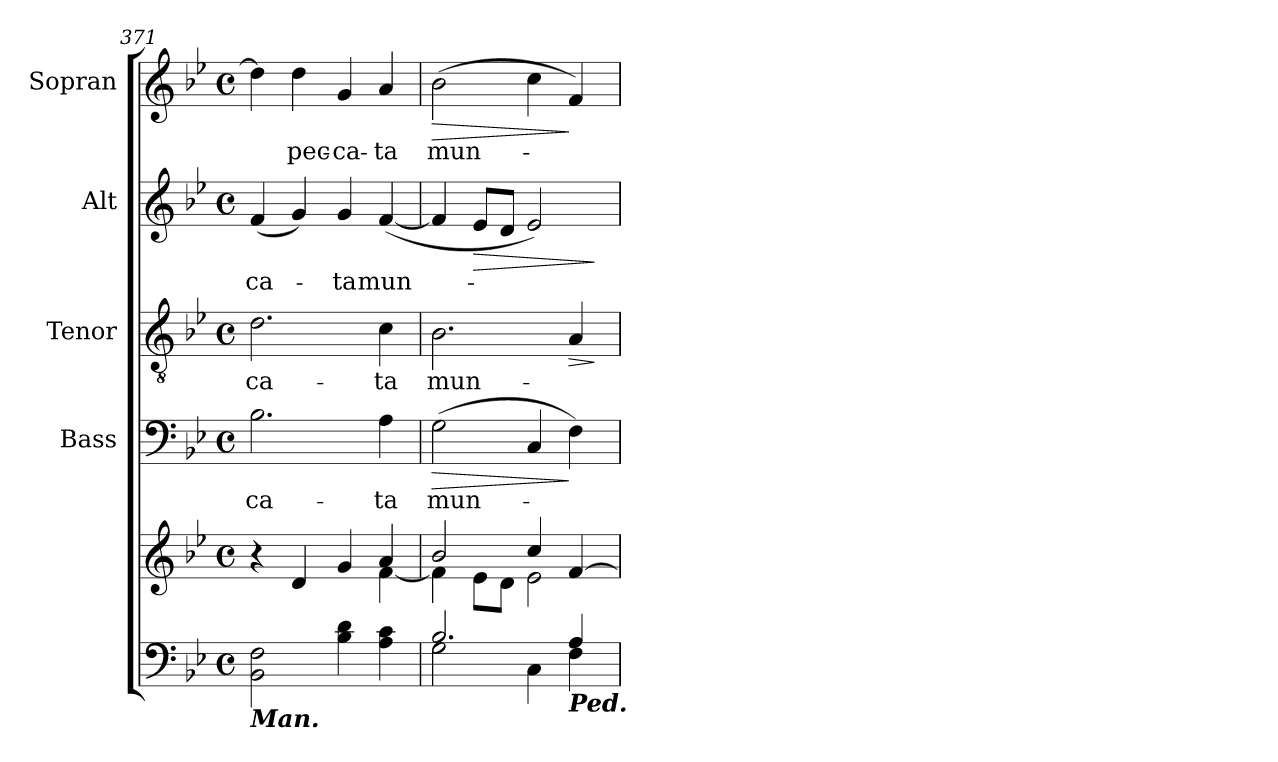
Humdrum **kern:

**kern	**kern	**kern	**text	**dynam	**kern	**text	**dynam	**kern	**text	**dynam	**kern	**text	**dynam
*part5	*part5	*part4	*part4	*part4	*part3	*part3	*part3	*part2	*part2	*part2	*part1	*part1	*part1
*staff6	*staff5	*staff4	*staff4	*staff4	*staff3	*staff3	*staff3	*staff2	*staff2	*staff2	*staff1	*staff1	*staff1
*	*	*I"Bass	*	*	*I"Tenor	*	*	*I"Alt	*	*	*I"Sopran	*	*
*	*	*I'B.	*	*	*I'T.	*	*	*I'A.	*	*	*I'S.	*	*
*clefF4	*clefG2	*clefF4	*	*	*clefGv2	*	*	*clefG2	*	*	*clefG2	*	*
*k[b-e-]	*k[b-e-]	*k[b-e-]	*	*	*k[b-e-]	*	*	*k[b-e-]	*	*	*k[b-e-]	*	*
*B-:	*B-:	*B-:	*	*	*B-:	*	*	*B-:	*	*	*B-:	*	*
*M4/4	*M4/4	*M4/4	*	*	*M4/4	*	*	*M4/4	*	*	*M4/4	*	*
*met(c)	*met(c)	*met(c)	*	*	*met(c)	*	*	*met(c)	*	*	*met(c)	*	*
=371	=371	=371	=371	=371	=371	=371	=371	=371	=371	=371	=371	=371	=371
*	*^	*	*	*	*	*	*	*	*	*	*	*	*
!LO:TX:b:Bi:t=Man.	!	!	!	!	!	!	!	!	!	!	!	!	!	!
!	!	!	!	!LO:LY:b	!	!	!LO:LY:b	!	!	!LO:LY:b	!	!	!	!
2BB-\ 2F\	4r	2.ryy	2.B-\	-ca-	.	2.d\	-ca-	.	(<4f/	-ca-	.	4dd\]	.	.
!	!	!	!	!	!	!	!	!	!	!	!	!	!LO:LY:b	!
.	4d/	.	.	.	.	.	.	.	4g/)	.	.	4dd\	pec-	.
!	!	!	!	!	!	!	!	!	!	!LO:LY:b	!	!	!LO:LY:b	!
4B-\ 4d\	4g/	.	.	.	.	.	.	.	4g/	-ta	.	4g/	-ca-	.
!	!	!	!	!LO:LY:b	!	!	!LO:LY:b	!	!	!LO:LY:b	!	!	!LO:LY:b	!
4A\ 4c\	4a/	[<4f\	4A\	-ta	.	4c\	-ta	.	(<[4f/	mun-	.	4a/	-ta	.
=372	=372	=372	=372	=372	=372	=372	=372	=372	=372	=372	=372	=372	=372	=372
*^	*	*	*	*	*	*	*	*	*	*	*	*	*	*
!	!	!	!	!	!LO:LY:b	!LO:HP:b	!	!LO:LY:b	!	!	!	!	!	!LO:LY:b	!LO:HP:b
2.B-/	2G\	2b-/	4f\]	(>2G\	mun-	>	2.B-\	mun-	.	4f/]	.	.	(>2b-\	mun-	>
!	!	!	!	!	!	!	!	!	!	!	!	!LO:HP:b	!	!	!
.	.	.	8e-\L	.	.	.	.	.	.	8e-/L	.	>	.	.	.
.	.	.	8d\J	.	.	.	.	.	.	8d/J	.	.	.	.	.
.	4C\	4cc/	2e-\	4C/	.	.	.	.	.	2e-/)	.	.	4cc\	.	.
!LO:TX:b:Bi:t=Ped.	!	!	!	!	!	!	!	!	!	!	!	!	!	!	!
!	!	!	!	!	!	!	!	!	!LO:HP:b	!	!	!	!	!	!
4A/	4F\	[>4f/	.	4F\)	.	]	4A/	.	>	.	.	.	4f/)	.	]
*v	*v	*	*	*	*	*	*	*	*	*	*	*	*	*	*
*	*v	*v	*	*	*	*	*	*	*	*	*	*	*	*
.	.	.	.	.	.	.	]	.	.	]	.	.	.
=	=	=	=	=	=	=	=	=	=	=	=	=	=
*-	*-	*-	*-	*-	*-	*-	*-	*-	*-	*-	*-	*-	*-
